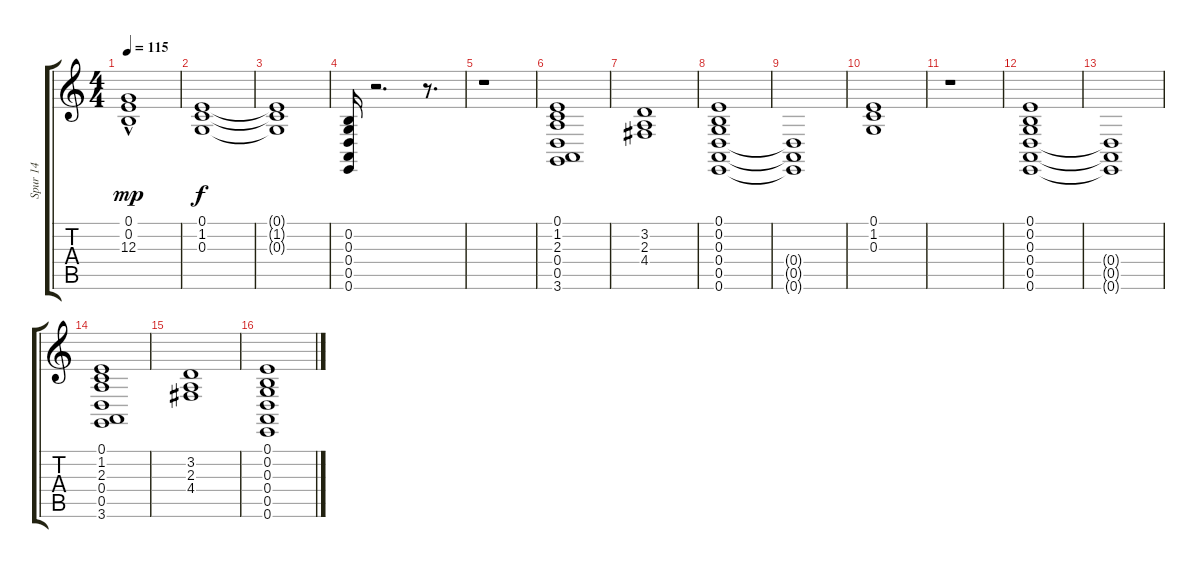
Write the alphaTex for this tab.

\track ("Spur 14" "Spur 14") {instrument stringensemble2}
\staff {score tabs}
\tuning (E4 B3 G3 D3 A2 E2) {hide}
\ts (4 4)
\tempo 115
\clef g2
\ks c
(0.1 0.2{hac} 12.3).1{dy mp} |
(0.1 1.2 0.3).1{dy f} |
(0.1{t} 1.2{t} 0.3{t}).1 |
(0.2 0.3 0.4 0.5 0.6).16 r.2{d} r.8{d} |
r.1 |
(0.1 1.2 2.3 0.4 0.5 3.6).1 |
(3.2 2.3 4.4).1 |
(0.1 0.2 0.3 0.4 0.5 0.6).1 |
(0.4{t} 0.5{t} 0.6{t}).1 |
(0.1 1.2 0.3).1 |
r.1 |
(0.1 0.2 0.3 0.4 0.5 0.6).1 |
(0.4{t} 0.5{t} 0.6{t}).1 |
(0.1 1.2 2.3 0.4 0.5 3.6).1 |
(3.2 2.3 4.4).1 |
(0.1 0.2 0.3 0.4 0.5 0.6).1
